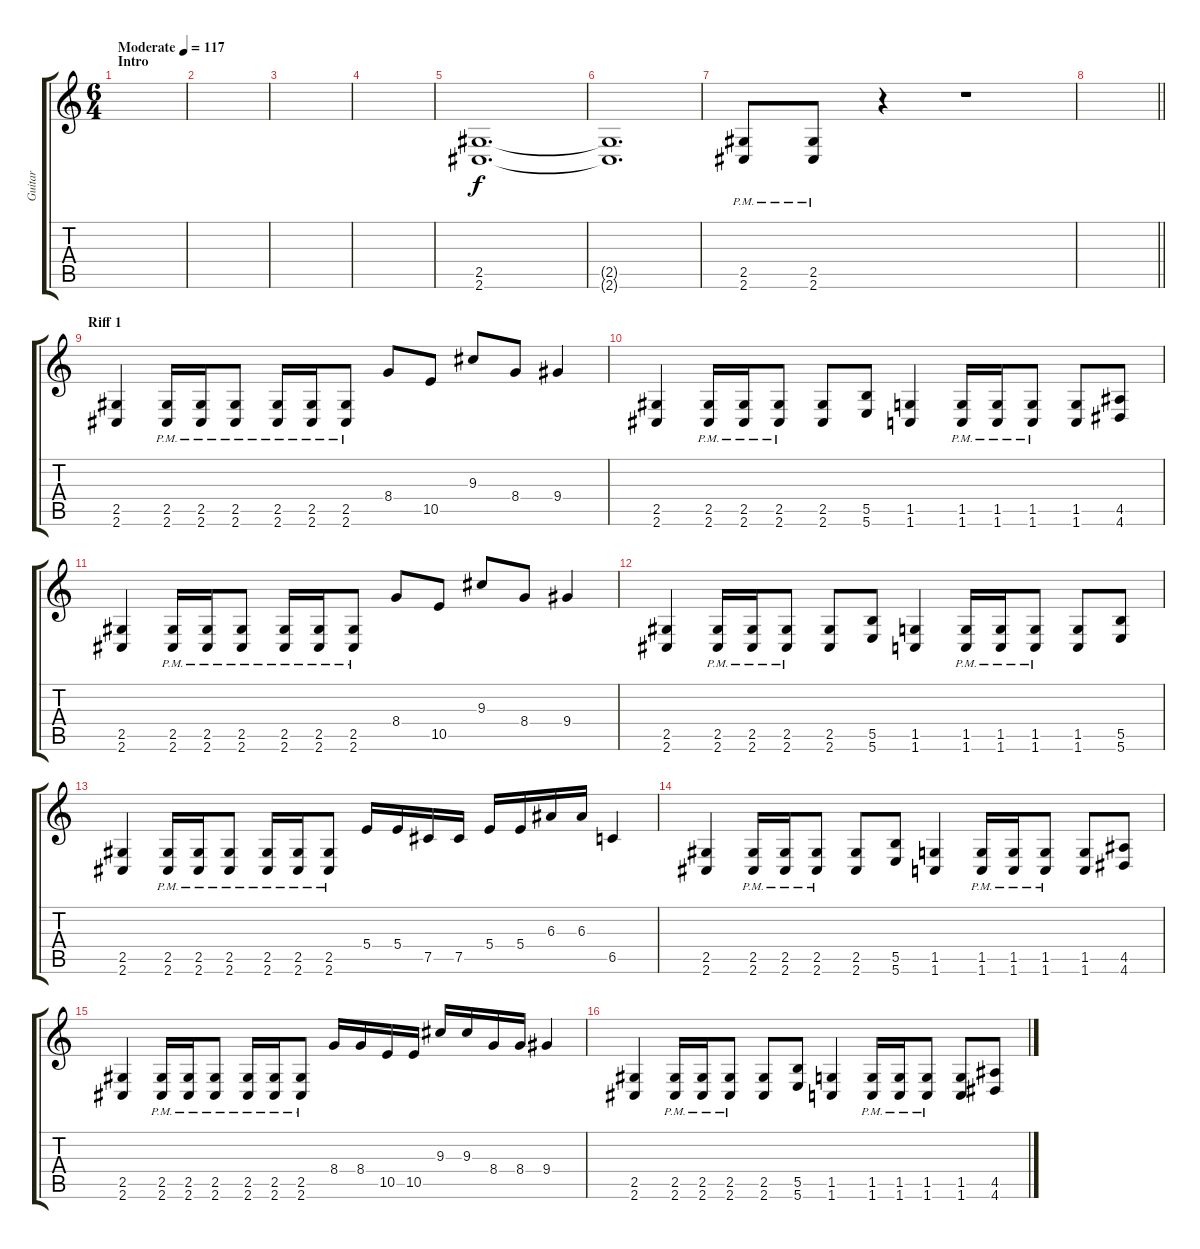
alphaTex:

\track ("Guitar" "Guitar") {instrument distortionguitar}
\staff {score tabs}
\tuning (Db4 Ab3 E3 B2 Gb2 B1) {hide}
\ts (6 4)
\section ("" "Intro")
\tempo (117 "Moderate")
\clef g2
\ks c
|
|
|
|
(2.5 2.6).1{d} |
(2.5{t} 2.6{t}).1{d} |
(2.5{pm} 2.6{pm}).8 (2.5{pm} 2.6{pm}).8 r.4 r.1 |
\barLineRight lightlight
|
\section ("" "Riff 1")
(2.5 2.6).4 (2.5{pm} 2.6{pm}).16 (2.5{pm} 2.6{pm}).16 (2.5{pm} 2.6{pm}).8 (2.5{pm} 2.6{pm}).16 (2.5{pm} 2.6{pm}).16 (2.5{pm} 2.6{pm}).8 8.4.8 10.5.8 9.3.8 8.4.8 9.4.4 |
(2.5 2.6).4 (2.5{pm} 2.6{pm}).16 (2.5{pm} 2.6{pm}).16 (2.5{pm} 2.6{pm}).8 (2.5 2.6).8 (5.5 5.6).8 (1.5 1.6).4 (1.5{pm} 1.6{pm}).16 (1.5{pm} 1.6{pm}).16 (1.5{pm} 1.6{pm}).8 (1.5 1.6).8 (4.5 4.6).8 |
(2.5 2.6).4 (2.5{pm} 2.6{pm}).16 (2.5{pm} 2.6{pm}).16 (2.5{pm} 2.6{pm}).8 (2.5{pm} 2.6{pm}).16 (2.5{pm} 2.6{pm}).16 (2.5{pm} 2.6{pm}).8 8.4.8 10.5.8 9.3.8 8.4.8 9.4.4 |
(2.5 2.6).4 (2.5{pm} 2.6{pm}).16 (2.5{pm} 2.6{pm}).16 (2.5{pm} 2.6{pm}).8 (2.5 2.6).8 (5.5 5.6).8 (1.5 1.6).4 (1.5{pm} 1.6{pm}).16 (1.5{pm} 1.6{pm}).16 (1.5{pm} 1.6{pm}).8 (1.5 1.6).8 (5.5 5.6).8 |
(2.5 2.6).4 (2.5{pm} 2.6{pm}).16 (2.5{pm} 2.6{pm}).16 (2.5{pm} 2.6{pm}).8 (2.5{pm} 2.6{pm}).16 (2.5{pm} 2.6{pm}).16 (2.5{pm} 2.6{pm}).8 5.4.16 5.4.16 7.5.16 7.5.16 5.4.16 5.4.16 6.3.16 6.3.16 6.5.4 |
(2.5 2.6).4 (2.5{pm} 2.6{pm}).16 (2.5{pm} 2.6{pm}).16 (2.5{pm} 2.6{pm}).8 (2.5 2.6).8 (5.5 5.6).8 (1.5 1.6).4 (1.5{pm} 1.6{pm}).16 (1.5{pm} 1.6{pm}).16 (1.5{pm} 1.6{pm}).8 (1.5 1.6).8 (4.5 4.6).8 |
(2.5 2.6).4 (2.5{pm} 2.6{pm}).16 (2.5{pm} 2.6{pm}).16 (2.5{pm} 2.6{pm}).8 (2.5{pm} 2.6{pm}).16 (2.5{pm} 2.6{pm}).16 (2.5{pm} 2.6{pm}).8 8.4.16 8.4.16 10.5.16 10.5.16 9.3.16 9.3.16 8.4.16 8.4.16 9.4.4 |
(2.5 2.6).4 (2.5{pm} 2.6{pm}).16 (2.5{pm} 2.6{pm}).16 (2.5{pm} 2.6{pm}).8 (2.5 2.6).8 (5.5 5.6).8 (1.5 1.6).4 (1.5{pm} 1.6{pm}).16 (1.5{pm} 1.6{pm}).16 (1.5{pm} 1.6{pm}).8 (1.5 1.6).8 (4.5 4.6).8
